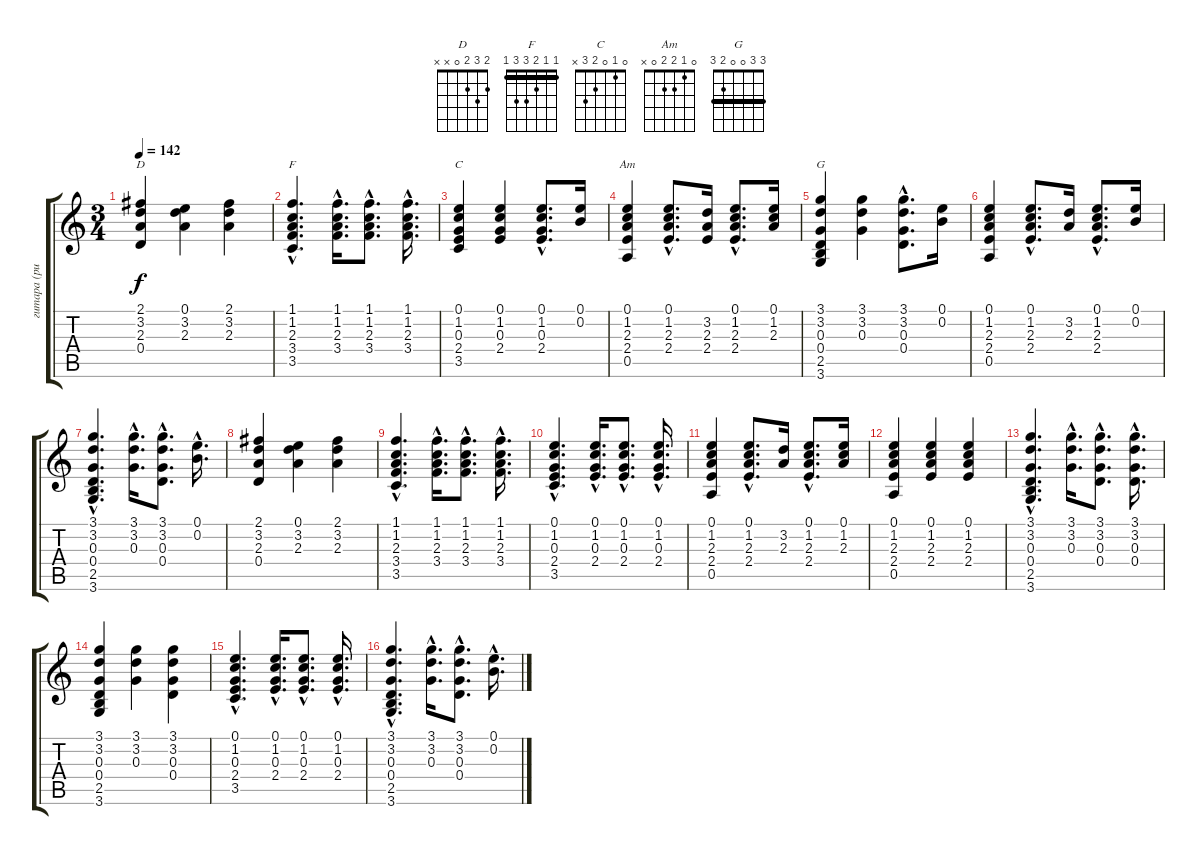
\track ("гитара (ритм)" "гитара (ри") {instrument acousticguitarsteel}
\staff {score tabs}
\tuning (E4 B3 G3 D3 A2 E2) {hide}
\chord ("D" 2 3 2 0 x x)
\chord ("F" 1 1 2 3 3 1) {barre 1}
\chord ("C" 0 1 0 2 3 x)
\chord ("Am" 0 1 2 2 0 x)
\chord ("G" 3 3 0 0 2 3) {barre 3}
\ts (3 4)
\tempo 142
\clef g2
\ks c
(2.1 3.2 2.3 0.4).4{ch "D" dy f} (0.1 3.2 2.3).4 (2.1 3.2 2.3).4 |
(1.1{hac} 1.2{hac} 2.3{hac} 3.4{hac} 3.5{hac}).4{d ch "F"} (1.1{hac} 1.2{hac} 2.3{hac} 3.4{hac}).16{d} (1.1{hac} 1.2{hac} 2.3{hac} 3.4{hac}).8{d} (1.1{hac} 1.2{hac} 2.3{hac} 3.4{hac}).16{d} |
(0.1 1.2 0.3 2.4 3.5).4{ch "C"} (0.1 1.2 0.3 2.4).4 (0.1{hac} 1.2{hac} 0.3{hac} 2.4{hac}).8{d} (0.1 0.2).16 |
(0.1 1.2 2.3 2.4 0.5).4{ch "Am"} (0.1{hac} 1.2{hac} 2.3{hac} 2.4{hac}).8{d} (3.2 2.3 2.4).16 (0.1{hac} 1.2{hac} 2.3{hac} 2.4{hac}).8{d} (0.1 1.2 2.3).16 |
(3.1 3.2 0.3 0.4 2.5 3.6).4{ch "G"} (3.1 3.2 0.3).4 (3.1{hac} 3.2{hac} 0.3{hac} 0.4{hac}).8{d} (0.1 0.2).16 |
(0.1 1.2 2.3 2.4 0.5).4 (0.1{hac} 1.2{hac} 2.3{hac} 2.4{hac}).8{d} (3.2 2.3).16 (0.1{hac} 1.2{hac} 2.3{hac} 2.4{hac}).8{d} (0.1 0.2).16 |
(3.1{hac} 3.2{hac} 0.3{hac} 0.4{hac} 2.5{hac} 3.6{hac}).4{d} (3.1{hac} 3.2{hac} 0.3{hac}).16{d} (3.1{hac} 3.2{hac} 0.3{hac} 0.4{hac}).8{d} (0.1{hac} 0.2{hac}).16{d} |
(2.1 3.2 2.3 0.4).4 (0.1 3.2 2.3).4 (2.1 3.2 2.3).4 |
(1.1{hac} 1.2{hac} 2.3{hac} 3.4{hac} 3.5{hac}).4{d} (1.1{hac} 1.2{hac} 2.3{hac} 3.4{hac}).16{d} (1.1{hac} 1.2{hac} 2.3{hac} 3.4{hac}).8{d} (1.1{hac} 1.2{hac} 2.3{hac} 3.4{hac}).16{d} |
(0.1{hac} 1.2{hac} 0.3{hac} 2.4{hac} 3.5{hac}).4{d} (0.1{hac} 1.2{hac} 0.3{hac} 2.4{hac}).16{d} (0.1{hac} 1.2{hac} 0.3{hac} 2.4{hac}).8{d} (0.1{hac} 1.2{hac} 0.3{hac} 2.4{hac}).16{d} |
(0.1 1.2 2.3 2.4 0.5).4 (0.1{hac} 1.2{hac} 2.3{hac} 2.4{hac}).8{d} (3.2 2.3).16 (0.1{hac} 1.2{hac} 2.3{hac} 2.4{hac}).8{d} (0.1 1.2 2.3).16 |
(0.1 1.2 2.3 2.4 0.5).4 (0.1 1.2 2.3 2.4).4 (0.1 1.2 2.3 2.4).4 |
(3.1{hac} 3.2{hac} 0.3{hac} 0.4{hac} 2.5{hac} 3.6{hac}).4{d} (3.1{hac} 3.2{hac} 0.3{hac}).16{d} (3.1{hac} 3.2{hac} 0.3{hac} 0.4{hac}).8{d} (3.1{hac} 3.2{hac} 0.3{hac} 0.4{hac}).16{d} |
(3.1 3.2 0.3 0.4 2.5 3.6).4 (3.1 3.2 0.3).4 (3.1 3.2 0.3 0.4).4 |
(0.1{hac} 1.2{hac} 0.3{hac} 2.4{hac} 3.5{hac}).4{d} (0.1{hac} 1.2{hac} 0.3{hac} 2.4{hac}).16{d} (0.1{hac} 1.2{hac} 0.3{hac} 2.4{hac}).8{d} (0.1{hac} 1.2{hac} 0.3{hac} 2.4{hac}).16{d} |
(3.1{hac} 3.2{hac} 0.3{hac} 0.4{hac} 2.5{hac} 3.6{hac}).4{d} (3.1{hac} 3.2{hac} 0.3{hac}).16{d} (3.1{hac} 3.2{hac} 0.3{hac} 0.4{hac}).8{d} (0.1{hac} 0.2{hac}).16{d}
